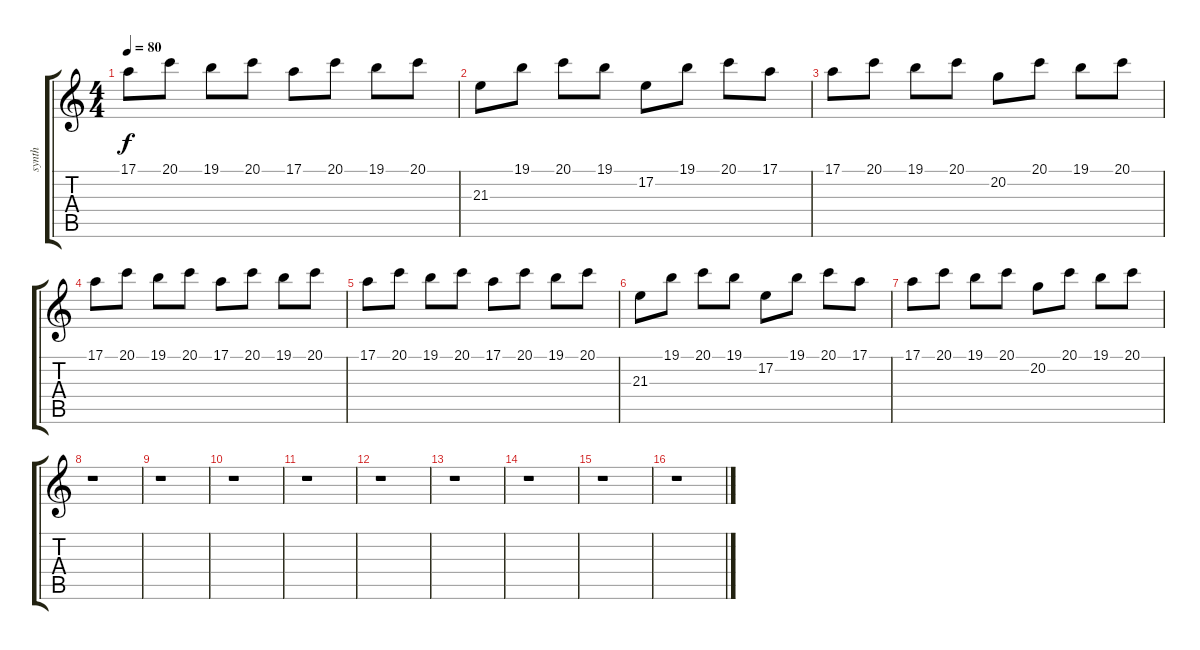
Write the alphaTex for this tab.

\track ("synth" "synth") {instrument rockorgan}
\staff {score tabs}
\tuning (E4 B3 G3 D3 A2 E2) {hide}
\ts (4 4)
\tempo 80
\clef g2
\ks c
17.1.8{dy f} 20.1.8 19.1.8 20.1.8 17.1.8 20.1.8 19.1.8 20.1.8 |
21.3.8 19.1.8 20.1.8 19.1.8 17.2.8 19.1.8 20.1.8 17.1.8 |
17.1.8 20.1.8 19.1.8 20.1.8 20.2.8 20.1.8 19.1.8 20.1.8 |
17.1.8 20.1.8 19.1.8 20.1.8 17.1.8 20.1.8 19.1.8 20.1.8 |
17.1.8 20.1.8 19.1.8 20.1.8 17.1.8 20.1.8 19.1.8 20.1.8 |
21.3.8 19.1.8 20.1.8 19.1.8 17.2.8 19.1.8 20.1.8 17.1.8 |
17.1.8 20.1.8 19.1.8 20.1.8 20.2.8 20.1.8 19.1.8 20.1.8 |
r.1 |
r.1 |
r.1 |
r.1 |
r.1 |
r.1 |
r.1 |
r.1 |
r.1
